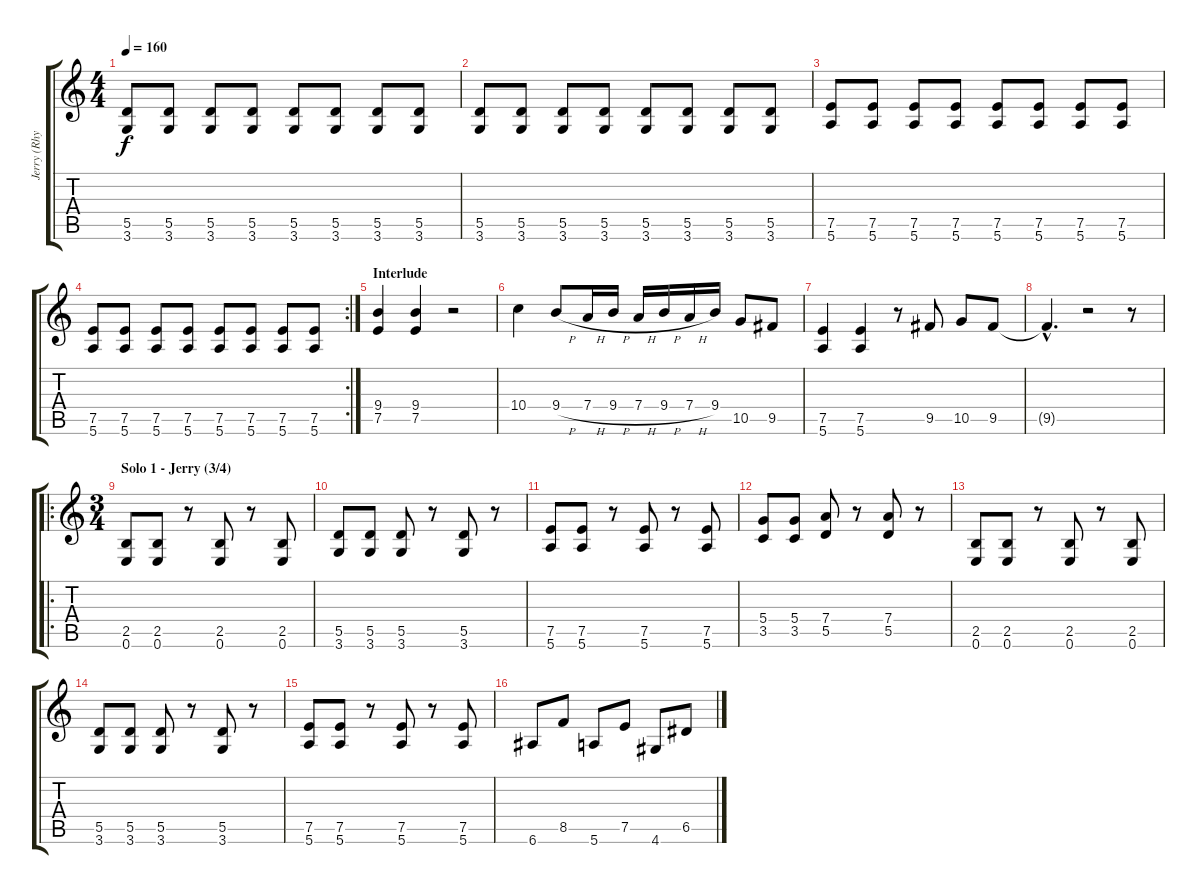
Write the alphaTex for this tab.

\track ("Jerry (Rhythm)" "Jerry (Rhy") {instrument distortionguitar}
\staff {score tabs}
\tuning (E4 B3 G3 D3 A2 E2) {hide}
\ts (4 4)
\tempo 160
\clef g2
\ks c
(5.5 3.6).8{dy f} (5.5 3.6).8 (5.5 3.6).8 (5.5 3.6).8 (5.5 3.6).8 (5.5 3.6).8 (5.5 3.6).8 (5.5 3.6).8 |
(5.5 3.6).8 (5.5 3.6).8 (5.5 3.6).8 (5.5 3.6).8 (5.5 3.6).8 (5.5 3.6).8 (5.5 3.6).8 (5.5 3.6).8 |
(7.5 5.6).8 (7.5 5.6).8 (7.5 5.6).8 (7.5 5.6).8 (7.5 5.6).8 (7.5 5.6).8 (7.5 5.6).8 (7.5 5.6).8 |
\rc 2
(7.5 5.6).8 (7.5 5.6).8 (7.5 5.6).8 (7.5 5.6).8 (7.5 5.6).8 (7.5 5.6).8 (7.5 5.6).8 (7.5 5.6).8 |
\section ("" "Interlude")
(9.4 7.5).4 (9.4 7.5).4 r.2 |
10.4.4 9.4{h}.8 7.4{h}.16 9.4{h}.16 7.4{h}.16 9.4{h}.16 7.4{h}.16 9.4.16 10.5.8 9.5.8 |
(7.5 5.6).4 (7.5 5.6).4 r.8 9.5.8 10.5.8 9.5.8 |
9.5{hac t}.4{d} r.2 r.8 |
\ro
\ts (3 4)
\section ("" "Solo 1 - Jerry (3/4)")
(2.5 0.6).8 (2.5 0.6).8 r.8 (2.5 0.6).8 r.8 (2.5 0.6).8 |
(5.5 3.6).8 (5.5 3.6).8 (5.5 3.6).8 r.8 (5.5 3.6).8 r.8 |
(7.5 5.6).8 (7.5 5.6).8 r.8 (7.5 5.6).8 r.8 (7.5 5.6).8 |
(5.4 3.5).8 (5.4 3.5).8 (7.4 5.5).8 r.8 (7.4 5.5).8 r.8 |
(2.5 0.6).8 (2.5 0.6).8 r.8 (2.5 0.6).8 r.8 (2.5 0.6).8 |
(5.5 3.6).8 (5.5 3.6).8 (5.5 3.6).8 r.8 (5.5 3.6).8 r.8 |
(7.5 5.6).8 (7.5 5.6).8 r.8 (7.5 5.6).8 r.8 (7.5 5.6).8 |
6.6.8 8.5.8 5.6.8 7.5.8 4.6.8 6.5.8
